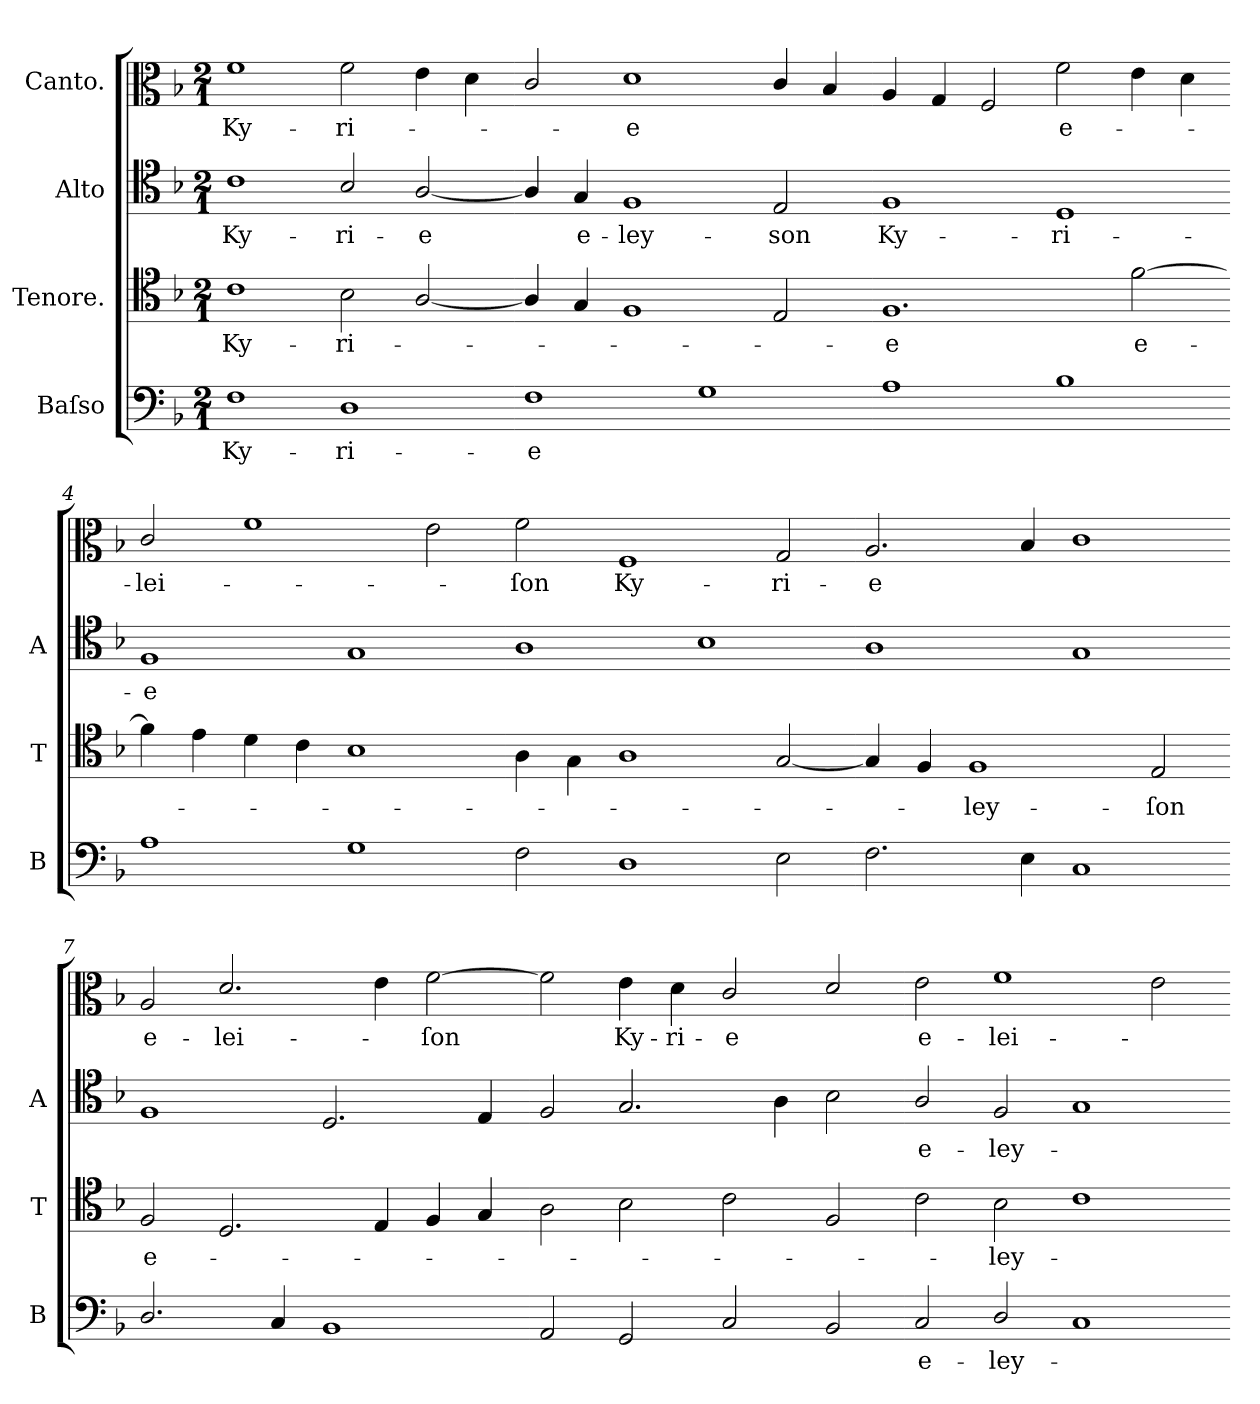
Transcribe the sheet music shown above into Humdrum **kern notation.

**kern	**text	**kern	**text	**kern	**text	**kern	**text
*part4	*part4	*part3	*part3	*part2	*part2	*part1	*part1
*staff4	*staff4	*staff3	*staff3	*staff2	*staff2	*staff1	*staff1
*I"Baſso	*	*I"Tenore.	*	*I"Alto	*	*I"Canto.	*
*I'B	*	*I'T	*	*I'A	*	*	*
*clefF4	*	*clefC4	*	*clefC4	*	*clefC3	*
*k[b-]	*	*k[b-]	*	*k[b-]	*	*k[b-]	*
*M2/1	*	*M2/1	*	*M2/1	*	*M2/1	*
=1	=1	=1	=1	=1	=1	=1	=1
1F	Ky-	1c	Ky-	1c	Ky-	1f	Ky-
1D	-ri-	2B-\	-ri-	2B-/	-ri-	2f\	-ri-
.	.	[2A/	.	[2A/	-e	4e\	.
.	.	.	.	.	.	4d\	.
=2-	=2-	=2-	=2-	=2-	=2-	=2-	=2-
1F	-e	4A/]	.	4A/]	.	2c/	.
.	.	4G/	.	4G/	e-	.	.
.	.	1F	.	1F	-ley-	1d	-e
1G	.	.	.	.	.	.	.
.	.	2E/	.	2E/	-son	4c/	.
.	.	.	.	.	.	4B-/	.
=3-	=3-	=3-	=3-	=3-	=3-	=3-	=3-
1A	.	1.F	-e	1F	Ky-	4A/	.
.	.	.	.	.	.	4G/	.
.	.	.	.	.	.	2F/	.
1B-	.	.	.	1D	-ri-	2f\	e-
.	.	[2f\	e-	.	.	4e\	.
.	.	.	.	.	.	4d\	.
=4-	=4-	=4-	=4-	=4-	=4-	=4-	=4-
1A	.	4f\]	.	1F	-e	2c/	-lei-
.	.	4e\	.	.	.	.	.
.	.	4d\	.	.	.	1f	.
.	.	4c\	.	.	.	.	.
1G	.	1B-	.	1G	.	.	.
.	.	.	.	.	.	2e\	.
=5-	=5-	=5-	=5-	=5-	=5-	=5-	=5-
2F\	.	4A\	.	1A	.	2f\	-ſon
.	.	4G\	.	.	.	.	.
!	!	!	!	!	!	!	!LO:LY:i
1D	.	1A	.	.	.	1F	Ky-
.	.	.	.	1B-	.	.	.
!	!	!	!	!	!	!	!LO:LY:i
2E\	.	[2G/	.	.	.	2G/	-ri-
=6-	=6-	=6-	=6-	=6-	=6-	=6-	=6-
!	!	!	!	!	!	!	!LO:LY:i
2.F\	.	4G/]	.	1A	.	2.A/	-e
.	.	4F/	.	.	.	.	.
.	.	1F	-ley-	.	.	.	.
4E\	.	.	.	.	.	4B-/	.
1C	.	.	.	1G	.	1c	.
.	.	2E/	-ſon	.	.	.	.
=7-	=7-	=7-	=7-	=7-	=7-	=7-	=7-
!	!	!	!	!	!	!	!LO:LY:i
2.D/	.	2F/	e-	1F	.	2A/	e-
!	!	!	!	!	!	!	!LO:LY:i
.	.	2.D/	.	.	.	2.d/	-lei-
4C/	.	.	.	.	.	.	.
1BB-	.	.	.	2.D/	.	.	.
.	.	4E/	.	.	.	4e\	.
!	!	!	!	!	!	!	!LO:LY:i
.	.	4F/	.	.	.	[2f\	-ſon
.	.	4G/	.	4E/	.	.	.
=8-	=8-	=8-	=8-	=8-	=8-	=8-	=8-
2AA/	.	2A\	.	2F/	.	2f\]	.
!	!	!	!	!	!	!	!LO:LY:i
2GG/	.	2B-\	.	2.G/	.	4e\	Ky-
!	!	!	!	!	!	!	!LO:LY:i
.	.	.	.	.	.	4d\	-ri-
!	!	!	!	!	!	!	!LO:LY:i
2C/	.	2c\	.	.	.	2c/	-e
.	.	.	.	4A\	.	.	.
2BB-/	.	2F/	.	2B-\	.	2d/	.
=9-	=9-	=9-	=9-	=9-	=9-	=9-	=9-
!	!	!	!	!	!	!	!LO:LY:i
2C/	e-	2c\	.	2A/	e-	2e\	e-
!	!	!	!	!	!	!	!LO:LY:i
2D/	-ley-	2B-\	-ley-	2F/	-ley-	1f	-lei-
1C	.	1c	.	1G	.	.	.
.	.	.	.	.	.	2e\	.
=-	=-	=-	=-	=-	=-	=-	=-
*-	*-	*-	*-	*-	*-	*-	*-
